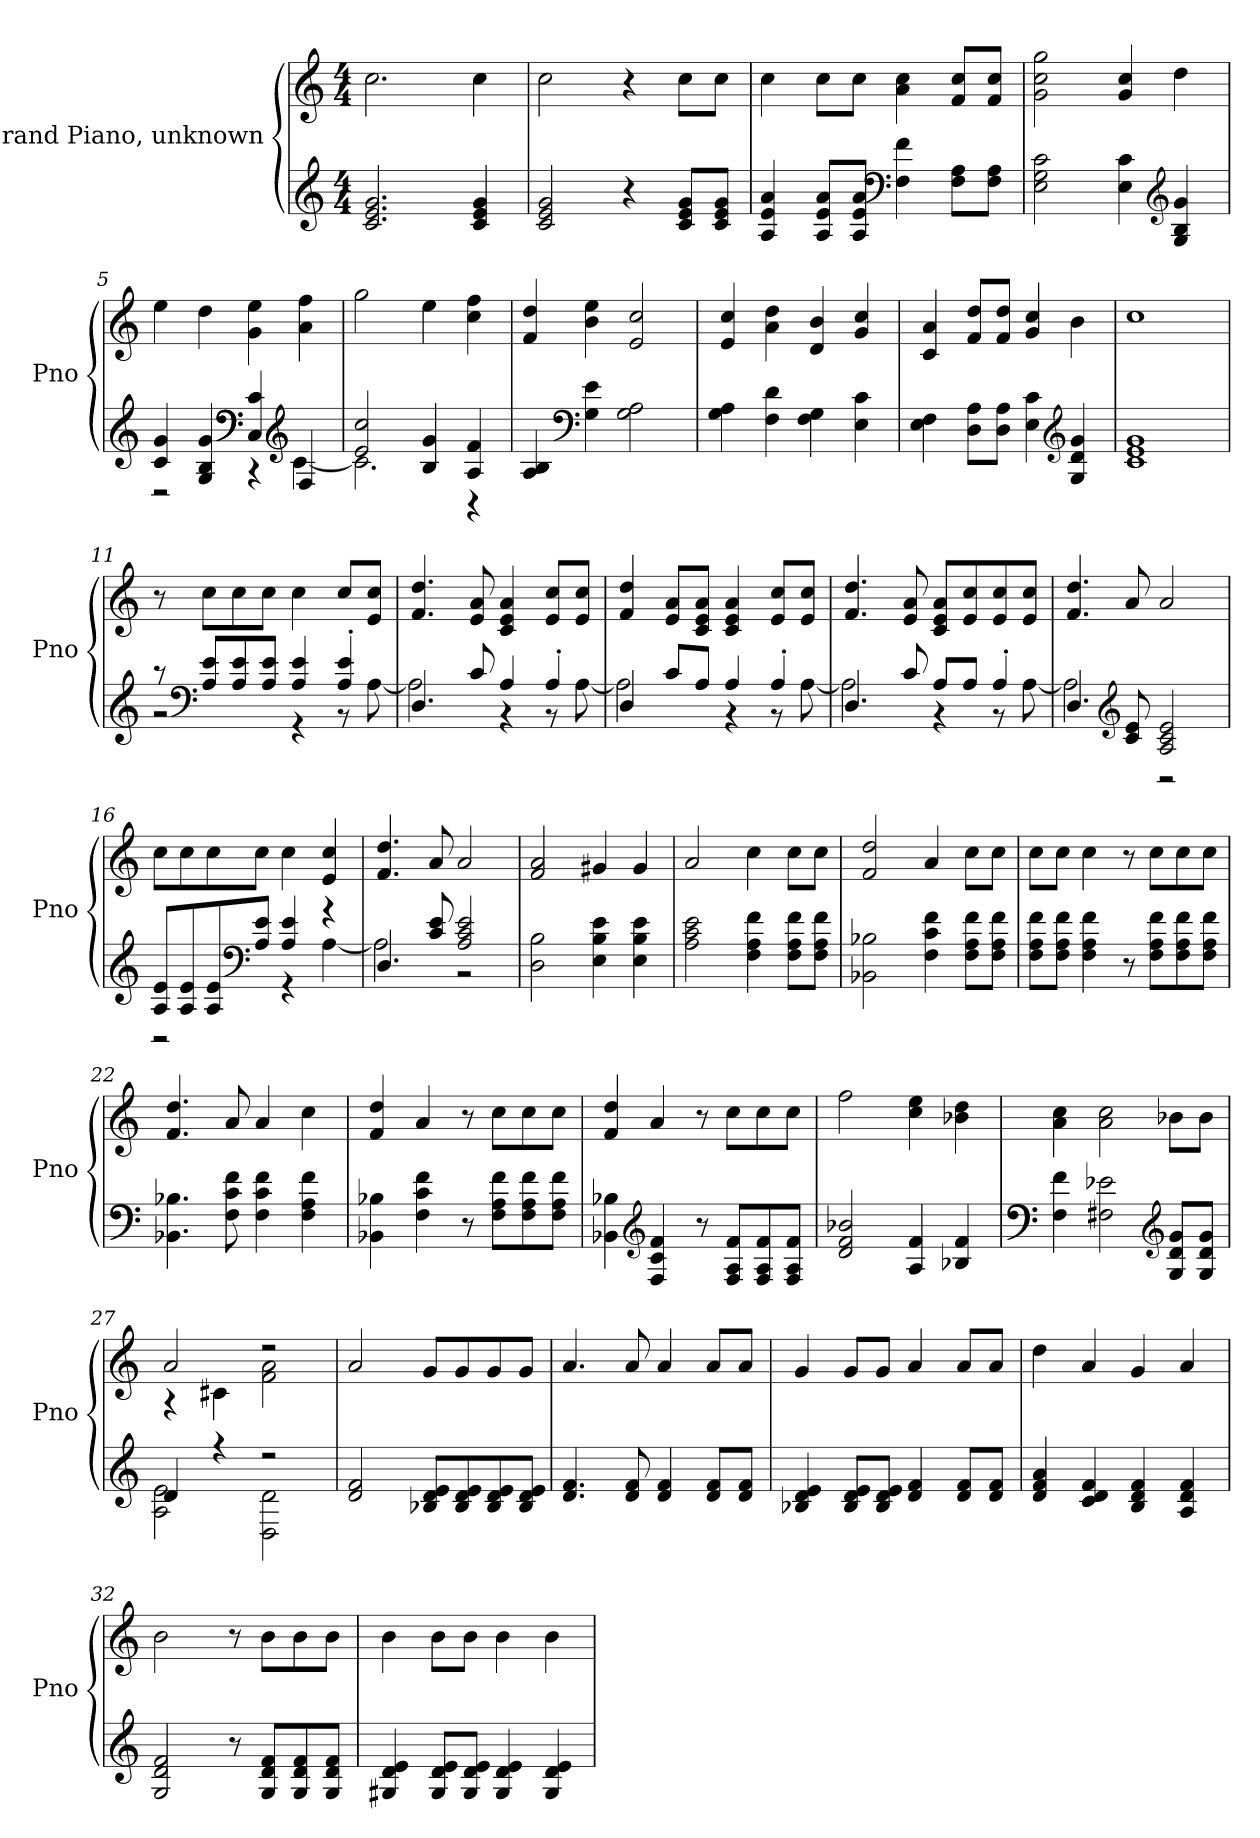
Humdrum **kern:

**kern	**kern
*part1	*part1
*staff2	*staff1
*I"Grand Piano, unknown	*
*I'Pno	*
*clefG2	*clefG2
*k[]	*k[]
*M4/4	*M4/4
*MM120	*MM120
=1	=1
2.c/ 2.e/ 2.g/	2.cc\
4c/ 4e/ 4g/	4cc\
=2	=2
2c/ 2e/ 2g/	2cc\
4r	4r
8c/ 8e/ 8g/L	8cc\L
8c/ 8e/ 8g/J	8cc\J
=3	=3
4A/ 4e/ 4a/	4cc\
8A/ 8e/ 8a/L	8cc\L
8A/ 8e/ 8a/J	8cc\J
*clefF4	*
4F\ 4f\	4a\ 4cc\
8F\ 8A\L	8f/ 8cc/L
8F\ 8A\J	8f/ 8cc/J
=4	=4
2E\ 2G\ 2c\	2g\ 2cc\ 2gg\
4E\ 4c\	4g/ 4cc/
*clefG2	*
4G/ 4B/ 4g/	4dd\
=5	=5
*^	*
4c/ 4g/	2r	4ee\
4G/ 4B/ 4g/	.	4dd\
*clefF4	*	*
4C/ 4c/	4r	4g\ 4ee\
*clefG2	*	*
4F/	[4c\	4a\ 4ff\
=6	=6	=6
2e/ 2cc/	2.c\]	2gg\
4B/ 4g/	.	4ee\
4A/ 4f/	4r	4cc\ 4ff\
*v	*v	*
=7	=7
4A/ 4B/	4f/ 4dd/
*clefF4	*
4G\ 4e\	4b\ 4ee\
2G\ 2A\	2e/ 2cc/
!!LO:LB:g=z
=8	=8
4G\ 4A\	4e/ 4cc/
4F\ 4d\	4a\ 4dd\
4F\ 4G\	4d/ 4b/
4E\ 4c\	4g/ 4cc/
=9	=9
4E\ 4F\	4c/ 4a/
8D\ 8A\L	8f/ 8dd/L
8D\ 8A\J	8f/ 8dd/J
4E\ 4c\	4g/ 4cc/
*clefG2	*
4G/ 4d/ 4g/	4b\
=10	=10
1c 1e 1g	1cc
=11	=11
*^	*
8r	2r	8r
*clefF4	*	*
8A/ 8e/L	.	8cc\L
8A/ 8e/	.	8cc\
8A/ 8e/J	.	8cc\J
4A/ 4e/	4r	4cc\
4A/' 4e/'	8r	8cc/L
.	[8A\	8e/ 8cc/J
=12	=12	=12
4.D/	2A\]	4.f/ 4.dd/
8c/	.	8e/ 8a/
4A/	4r	4c/ 4e/ 4a/
4A'/	8r	8e/ 8cc/L
.	[8A\	8e/ 8cc/J
=13	=13	=13
4D/	2A\]	4f/ 4dd/
8c/L	.	8e/ 8a/L
8A/J	.	8c/ 8e/ 8a/J
4A/	4r	4c/ 4e/ 4a/
4A'/	8r	8e/ 8cc/L
.	[8A\	8e/ 8cc/J
!!LO:LB:g=z
=14	=14	=14
4.D/	2A\]	4.f/ 4.dd/
8c/	.	8e/ 8a/
8A/L	4r	8c/ 8e/ 8a/L
8A/J	.	8e/ 8cc/
4A'/	8r	8e/ 8cc/
.	[8A\	8e/ 8cc/J
=15	=15	=15
4.D/	2A\]	4.f/ 4.dd/
*clefG2	*	*
8c/ 8e/	.	8a/
2A/ 2c/ 2e/	2r	2a/
=16	=16	=16
8A/ 8e/L	2r	8cc\L
8A/ 8e/	.	8cc\
8A/ 8e/	.	8cc\
*clefF4	*	*
8A/ 8e/J	.	8cc\J
4A/ 4e/	4r	4cc\
4r	[4A\	4e/ 4cc/
=17	=17	=17
4.D/	2A\]	4.f/ 4.dd/
8c/ 8e/	.	8a/
2A/ 2c/ 2e/	2r	2a/
*v	*v	*
=18	=18
2D\ 2B\	2f/ 2a/
4E\ 4B\ 4e\	4g#X/
4E\ 4B\ 4e\	4g#/
=19	=19
2A\ 2c\ 2e\	2a/
4F\ 4A\ 4f\	4cc\
8F\ 8A\ 8f\L	8cc\L
8F\ 8A\ 8f\J	8cc\J
!!LO:LB:g=z
=20	=20
2BB-X\ 2B-X\	2f/ 2dd/
4F\ 4c\ 4f\	4a/
8F\ 8A\ 8f\L	8cc\L
8F\ 8A\ 8f\J	8cc\J
=21	=21
8F\ 8A\ 8f\L	8cc\L
8F\ 8A\ 8f\J	8cc\J
4F\ 4A\ 4f\	4cc\
8r	8r
8F\ 8A\ 8f\L	8cc\L
8F\ 8A\ 8f\	8cc\
8F\ 8A\ 8f\J	8cc\J
=22	=22
4.BB-X\ 4.B-X\	4.f/ 4.dd/
8F\ 8c\ 8f\	8a/
4F\ 4c\ 4f\	4a/
4F\ 4A\ 4f\	4cc\
=23	=23
4BB-X\ 4B-X\	4f/ 4dd/
4F\ 4c\ 4f\	4a/
8r	8r
8F\ 8A\ 8f\L	8cc\L
8F\ 8A\ 8f\	8cc\
8F\ 8A\ 8f\J	8cc\J
=24	=24
4BB-X\ 4B-X\	4f/ 4dd/
*clefG2	*
4F/ 4c/ 4f/	4a/
8r	8r
8F/ 8A/ 8f/L	8cc\L
8F/ 8A/ 8f/	8cc\
8F/ 8A/ 8f/J	8cc\J
=25	=25
2d/ 2f/ 2b-X/	2ff\
4A/ 4f/	4cc\ 4ee\
4B-X/ 4f/	4b-X\ 4dd\
!!LO:LB:g=z
=26	=26
*clefF4	*
4F\ 4f\	4a\ 4cc\
2F#X\ 2e-X\	2a\ 2cc\
*clefG2	*
8G/ 8d/ 8g/L	8b-X\L
8G/ 8d/ 8g/J	8b-\J
=27	=27
*^	*^
4d/	2A\ 2e\	2a/	4r
4r	.	.	4c#X\
2r	2D\ 2d\	2r	2f\ 2a\
*v	*v	*	*
*	*v	*v
=28	=28
2d/ 2f/	2a/
8B-X/ 8d/ 8e/L	8g/L
8B-/ 8d/ 8e/	8g/
8B-/ 8d/ 8e/	8g/
8B-/ 8d/ 8e/J	8g/J
=29	=29
4.d/ 4.f/	4.a/
8d/ 8f/	8a/
4d/ 4f/	4a/
8d/ 8f/L	8a/L
8d/ 8f/J	8a/J
=30	=30
4B-X/ 4d/ 4e/	4g/
8B-/ 8d/ 8e/L	8g/L
8B-/ 8d/ 8e/J	8g/J
4d/ 4f/	4a/
8d/ 8f/L	8a/L
8d/ 8f/J	8a/J
=31	=31
4d/ 4f/ 4a/	4dd\
4c/ 4d/ 4f/	4a/
4B/ 4d/ 4f/	4g/
4A/ 4d/ 4f/	4a/
!!LO:LB:g=z
=32	=32
2G/ 2d/ 2f/	2b\
8r	8r
8G/ 8d/ 8f/L	8b\L
8G/ 8d/ 8f/	8b\
8G/ 8d/ 8f/J	8b\J
=33	=33
4G#X/ 4d/ 4e/	4b\
8G#/ 8d/ 8e/L	8b\L
8G#/ 8d/ 8e/J	8b\J
4G#/ 4d/ 4e/	4b\
4G#/ 4d/ 4e/	4b\
=	=
*-	*-
